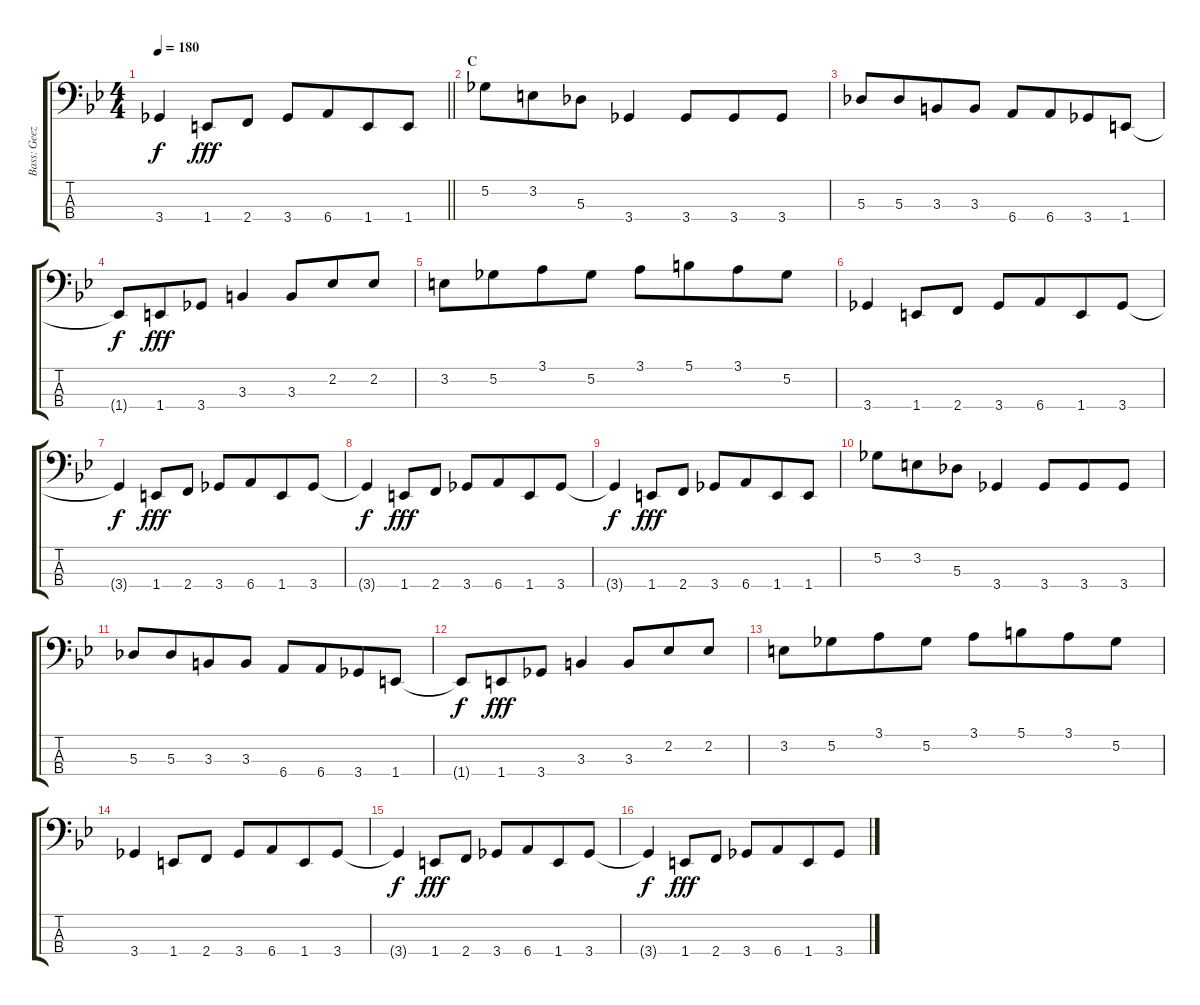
\track ("Bass: Geezer" "Bass: Geez") {instrument electricbassfinger}
\staff {score tabs}
\tuning (Gb2 Db2 Ab1 Eb1) {hide}
\ts (4 4)
\tempo 180
\clef f4
\barLineRight lightlight
\ks bb
3.4{t}.4{dy f} 1.4.8{dy fff} 2.4.8 3.4.8 6.4.8{beam merge} 1.4.8 1.4.8 |
\section ("" "C")
5.2.8 3.2.8{beam merge} 5.3.8 3.4.4 3.4.8{beam merge} 3.4.8 3.4.8 |
5.3.8 5.3.8{beam merge} 3.3.8 3.3.8 6.4.8{beam merge} 6.4.8{beam merge} 3.4.8{beam merge} 1.4.8 |
1.4{t}.8{dy f} 1.4.8{dy fff beam merge} 3.4.8 3.3.4 3.3.8{beam merge} 2.2.8 2.2.8 |
3.2.8 5.2.8{beam merge} 3.1.8 5.2.8 3.1.8{beam merge} 5.1.8{beam merge} 3.1.8{beam merge} 5.2.8 |
3.4.4 1.4.8 2.4.8 3.4.8 6.4.8{beam merge} 1.4.8 3.4.8 |
3.4{t}.4{dy f} 1.4.8{dy fff} 2.4.8 3.4.8 6.4.8{beam merge} 1.4.8 3.4.8 |
3.4{t}.4{dy f} 1.4.8{dy fff} 2.4.8 3.4.8 6.4.8{beam merge} 1.4.8 3.4.8 |
3.4{t}.4{dy f} 1.4.8{dy fff} 2.4.8 3.4.8 6.4.8{beam merge} 1.4.8 1.4.8 |
5.2.8 3.2.8{beam merge} 5.3.8 3.4.4 3.4.8{beam merge} 3.4.8 3.4.8 |
5.3.8 5.3.8{beam merge} 3.3.8 3.3.8 6.4.8{beam merge} 6.4.8{beam merge} 3.4.8{beam merge} 1.4.8 |
1.4{t}.8{dy f} 1.4.8{dy fff beam merge} 3.4.8 3.3.4 3.3.8{beam merge} 2.2.8 2.2.8 |
3.2.8 5.2.8{beam merge} 3.1.8 5.2.8 3.1.8{beam merge} 5.1.8{beam merge} 3.1.8{beam merge} 5.2.8 |
3.4.4 1.4.8 2.4.8 3.4.8 6.4.8{beam merge} 1.4.8 3.4.8 |
3.4{t}.4{dy f} 1.4.8{dy fff} 2.4.8 3.4.8 6.4.8{beam merge} 1.4.8 3.4.8 |
3.4{t}.4{dy f} 1.4.8{dy fff} 2.4.8 3.4.8 6.4.8{beam merge} 1.4.8 3.4.8
